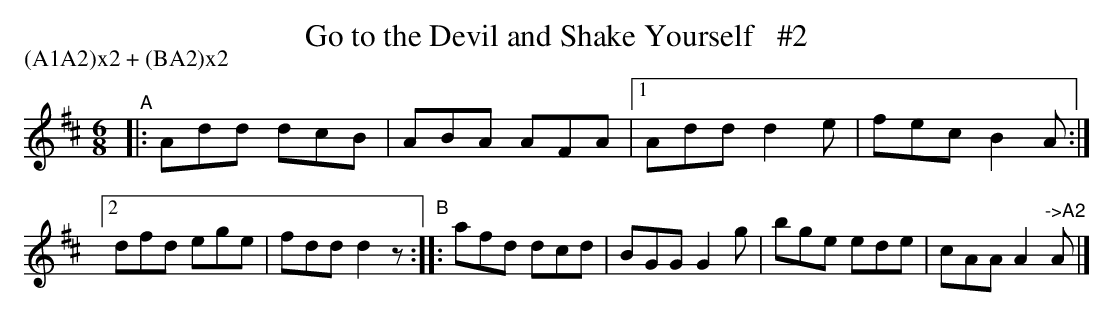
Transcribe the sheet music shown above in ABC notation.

X:1
T: Go to the Devil and Shake Yourself   #2
P: (A1A2)x2 + (BA2)x2
M: 6/8
L: 1/8
K: D
"^A"\
|: Add dcB | ABA AFA |[1 Add d2e | fec B2A :|\
[2 dfd ege | fdd d2z "^B":: afd dcd \
|  BGG G2g | bge ede | cAA A2"^->A2"A |]
